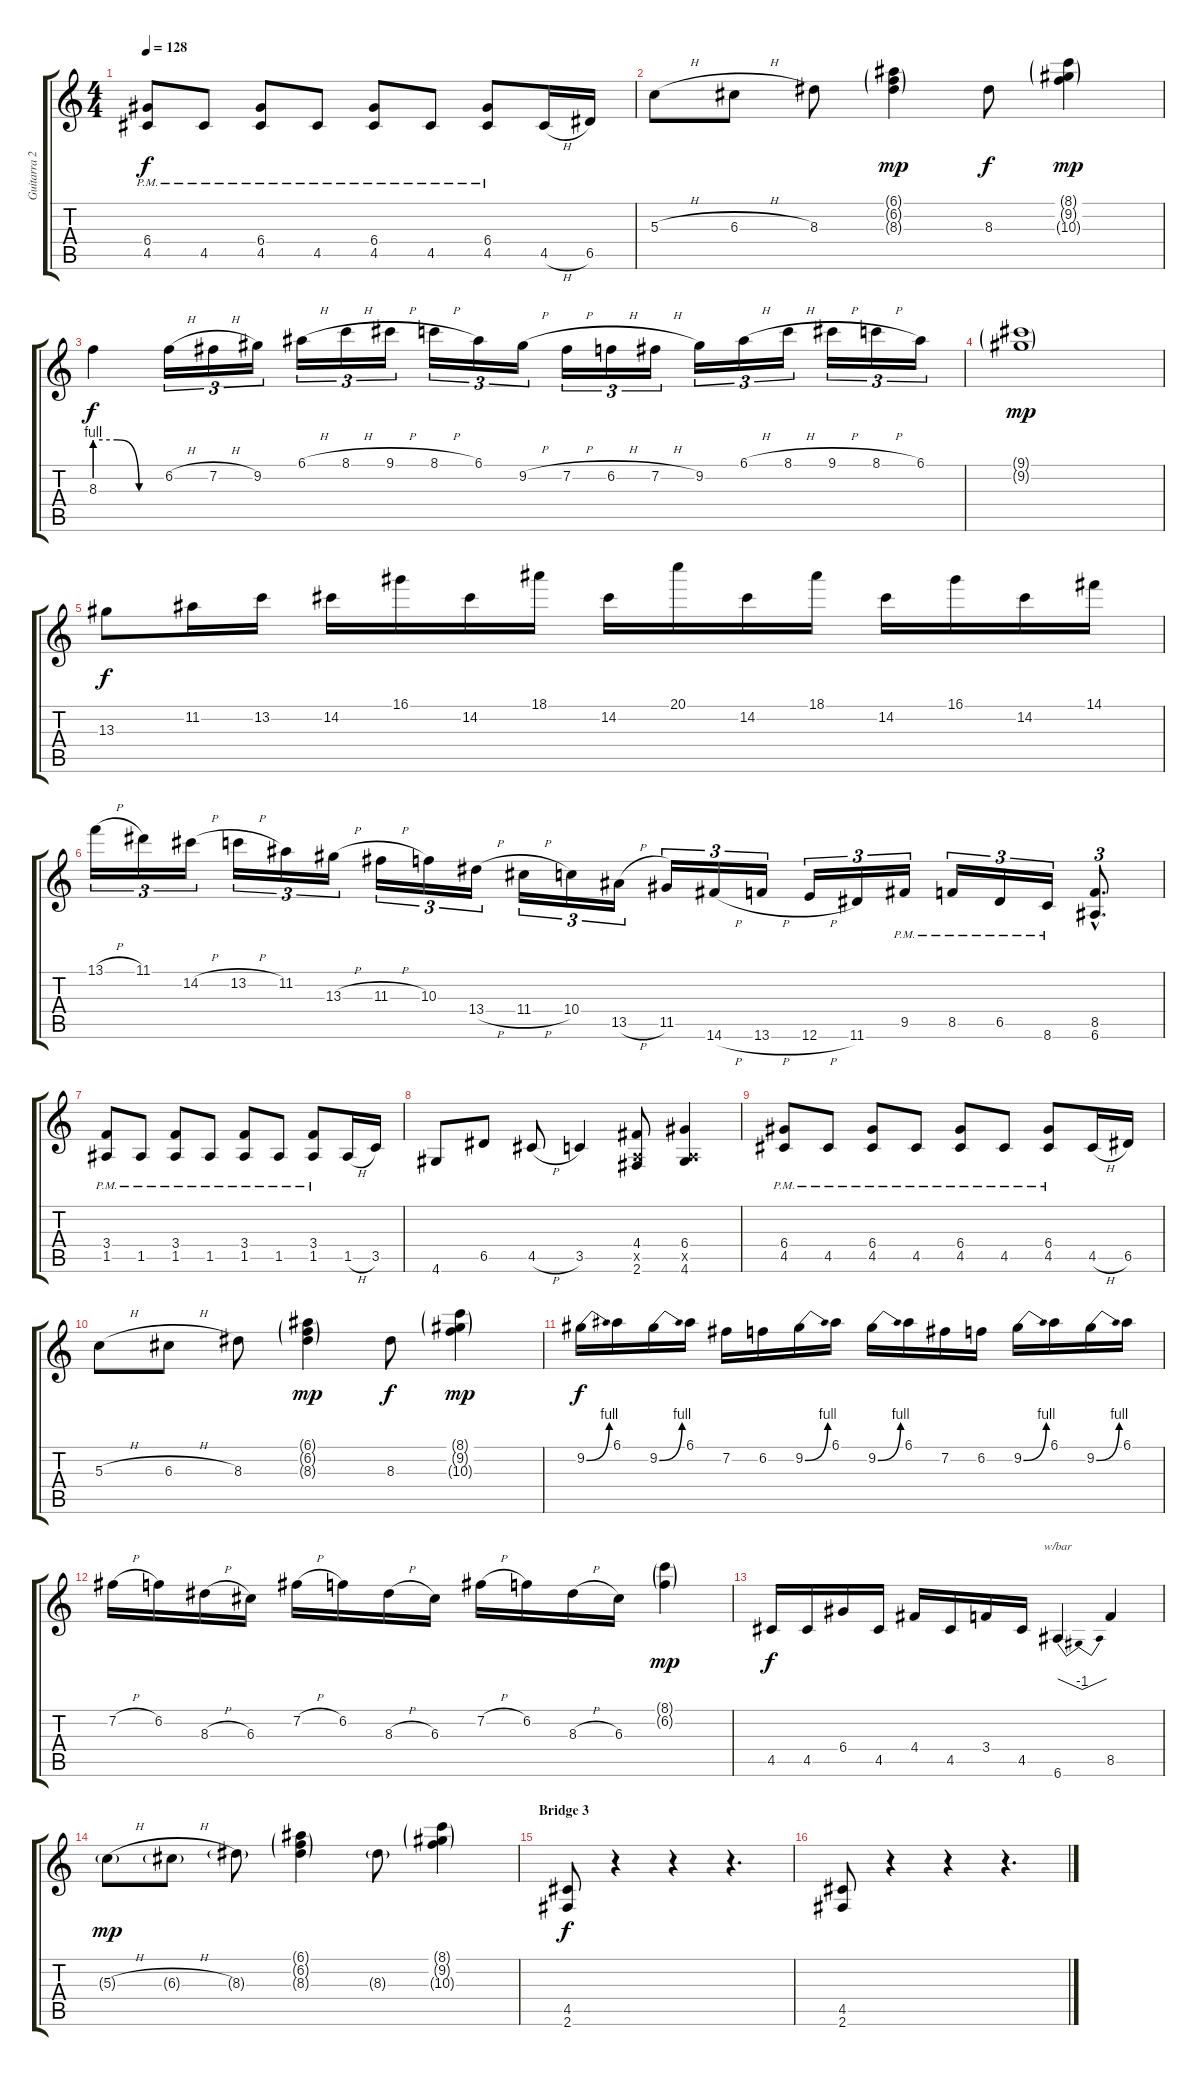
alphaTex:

\track ("Guitarra 2" "Guitarra 2") {instrument distortionguitar}
\staff {score tabs}
\tuning (E4 B3 G3 D3 A2 E2) {hide}
\ts (4 4)
\tempo 128
\clef g2
\ks c
(6.4{pm} 4.5{pm}).8{dy f} 4.5{pm}.8 (6.4{pm} 4.5{pm}).8 4.5{pm}.8 (6.4{pm} 4.5{pm}).8 4.5{pm}.8 (6.4{pm} 4.5{pm}).8 4.5{h}.16 6.5.16 |
5.3{h}.8 6.3{h}.8 8.3.8 (6.1{g} 6.2{g} 8.3{g}).4{dy mp} 8.3.8{dy f} (8.1{g} 9.2{g} 10.3{g}).4{dy mp} |
8.3{be (custom 0 4 20 4 40 0 60 0)}.4{dy f volume 15 balance 8} 6.2{h}.16{tu (3 2)} 7.2{h}.16{tu (3 2)} 9.2.16{tu (3 2)} 6.1{h}.16{tu (3 2)} 8.1{h}.16{tu (3 2)} 9.1{h}.16{tu (3 2)} 8.1{h}.16{tu (3 2)} 6.1.16{tu (3 2)} 9.2{h}.16{tu (3 2)} 7.2{h}.16{tu (3 2)} 6.2{h}.16{tu (3 2)} 7.2{h}.16{tu (3 2)} 9.2.16{tu (3 2)} 6.1{h}.16{tu (3 2)} 8.1{h}.16{tu (3 2)} 9.1{h}.16{tu (3 2)} 8.1{h}.16{tu (3 2)} 6.1.16{tu (3 2)} |
(9.1{g} 9.2{g}).1{dy mp} |
13.3.8{dy f} 11.2.16 13.2.16 14.2.16 16.1.16 14.2.16 18.1.16 14.2.16 20.1.16 14.2.16 18.1.16 14.2.16 16.1.16 14.2.16 14.1.16 |
13.1{h}.16{tu (3 2)} 11.1.16{tu (3 2)} 14.2{h}.16{tu (3 2)} 13.2{h}.16{tu (3 2)} 11.2.16{tu (3 2)} 13.3{h}.16{tu (3 2)} 11.3{h}.16{tu (3 2)} 10.3.16{tu (3 2)} 13.4{h}.16{tu (3 2)} 11.4{h}.16{tu (3 2)} 10.4.16{tu (3 2)} 13.5{h}.16{tu (3 2)} 11.5.16{tu (3 2)} 14.6{h}.16{tu (3 2)} 13.6{h}.16{tu (3 2)} 12.6{h}.16{tu (3 2)} 11.6.16{tu (3 2)} 9.5{pm}.16{tu (3 2)} 8.5{pm}.16{tu (3 2)} 6.5{pm}.16{tu (3 2)} 8.6{pm}.16{tu (3 2)} (8.5{hac} 6.6{hac}).8{d tu (3 2)} |
(3.4{pm} 1.5{pm}).8 1.5{pm}.8 (3.4{pm} 1.5{pm}).8 1.5{pm}.8 (3.4{pm} 1.5{pm}).8 1.5{pm}.8 (3.4{pm} 1.5{pm}).8 1.5{h}.16 3.5.16 |
4.6.8 6.5.8 4.5{h}.8 3.5.4 (4.4 0.5{x} 2.6).8 (6.4 0.5{x} 4.6).4 |
(6.4{pm} 4.5{pm}).8 4.5{pm}.8 (6.4{pm} 4.5{pm}).8 4.5{pm}.8 (6.4{pm} 4.5{pm}).8 4.5{pm}.8 (6.4{pm} 4.5{pm}).8 4.5{h}.16 6.5.16 |
5.3{h}.8 6.3{h}.8 8.3.8 (6.1{g} 6.2{g} 8.3{g}).4{dy mp} 8.3.8{dy f} (8.1{g} 9.2{g} 10.3{g}).4{dy mp} |
9.2{be (bend 0 0 60 4)}.16{dy f volume 15 balance 8} 6.1.16 9.2{be (bend 0 0 60 4)}.16 6.1.16 7.2.16 6.2.16 9.2{be (bend 0 0 60 4)}.16 6.1.16 9.2{be (bend 0 0 60 4)}.16 6.1.16 7.2.16 6.2.16 9.2{be (bend 0 0 60 4)}.16 6.1.16 9.2{be (bend 0 0 60 4)}.16 6.1.16 |
7.2{h}.16 6.2.16 8.3{h}.16 6.3.16 7.2{h}.16 6.2.16 8.3{h}.16 6.3.16 7.2{h}.16 6.2.16 8.3{h}.16 6.3.16 (8.1{g} 6.2{g}).4{dy mp} |
4.5.16{dy f} 4.5.16 6.4.16 4.5.16 4.4.16 4.5.16 3.4.16 4.5.16 6.6.4{tbe (dip default 0 0 30 -4 60 0)} 8.5.4 |
5.3{h g}.8{dy mp} 6.3{h g}.8 8.3{g}.8 (6.1{g} 6.2{g} 8.3{g}).4 8.3{g}.8 (8.1{g} 9.2{g} 10.3{g}).4 |
\section ("" "Bridge 3")
(4.5 2.6).8{dy f} r.4 r.4 r.4{d} |
(4.5 2.6).8 r.4 r.4 r.4{d}
